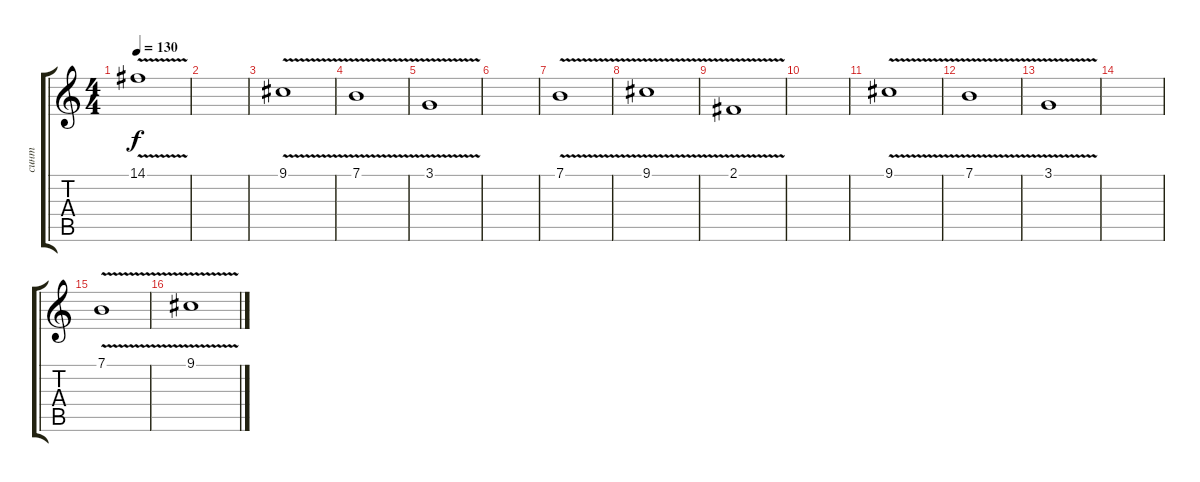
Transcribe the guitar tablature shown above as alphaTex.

\track ("синт" "синт") {instrument tubularbells}
\staff {score tabs}
\tuning (E4 B3 G3 D3 A2 E2) {hide}
\ts (4 4)
\tempo 130
\clef g2
\ks c
14.1{v}.1{dy f} |
|
9.1{v}.1 |
7.1{v}.1 |
3.1{v}.1 |
|
7.1{v}.1 |
9.1{v}.1 |
2.1{v}.1 |
|
9.1{v}.1 |
7.1{v}.1 |
3.1{v}.1 |
|
7.1{v}.1 |
9.1{v}.1
